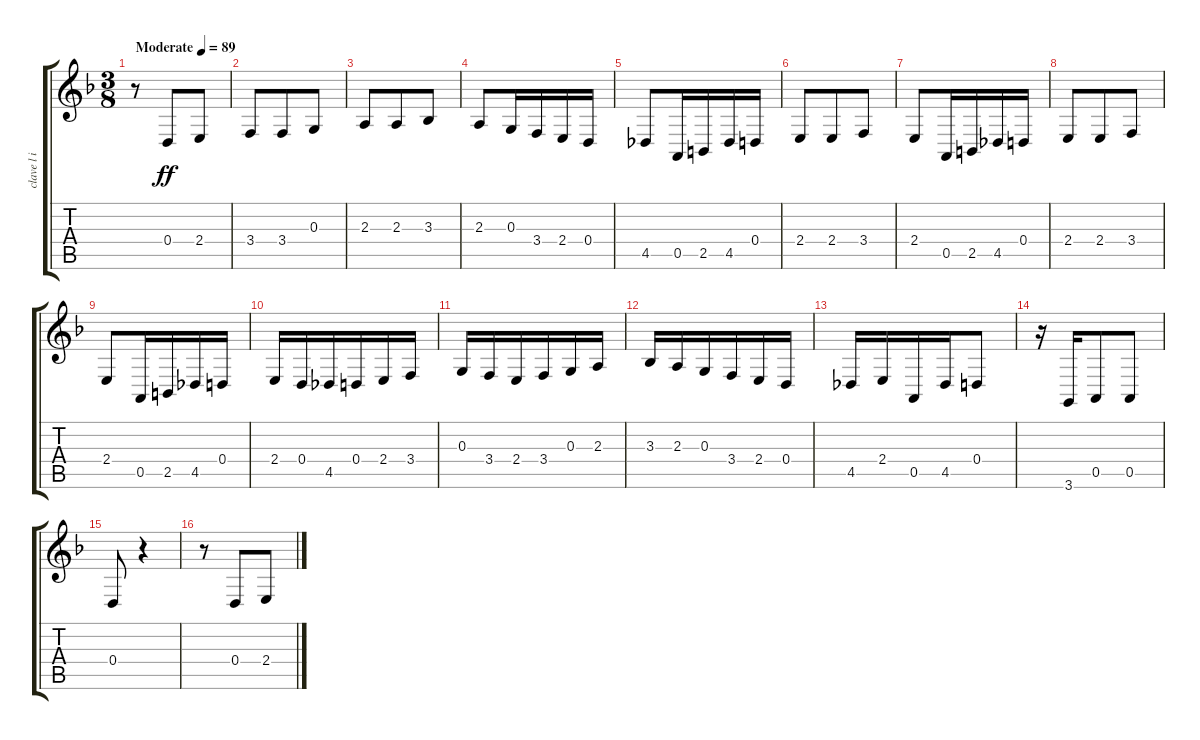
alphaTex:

\track ("clave l i" "clave l i") {instrument harpsichord}
\staff {score tabs}
\tuning (E4 B3 G3 D3 A2 E2) {hide}
\ts (3 8)
\tempo (89 "Moderate")
\clef g2
\ks dminor
r.8{dy ff instrument harpsichord} 0.4.8 2.4.8 |
3.4.8 3.4.8 0.3.8 |
2.3.8 2.3.8 3.3.8 |
2.3.8 0.3.16 3.4.16 2.4.16 0.4.16 |
4.5.8 0.5.16 2.5.16 4.5.16 0.4.16 |
2.4.8 2.4.8 3.4.8 |
2.4.8 0.5.16 2.5.16 4.5.16 0.4.16 |
2.4.8 2.4.8 3.4.8 |
2.4.8 0.5.16 2.5.16 4.5.16 0.4.16 |
2.4.16 0.4.16 4.5.16 0.4.16 2.4.16 3.4.16 |
0.3.16 3.4.16 2.4.16 3.4.16 0.3.16 2.3.16 |
3.3.16 2.3.16 0.3.16 3.4.16 2.4.16 0.4.16 |
4.5.16 2.4.16 0.5.16 4.5.16 0.4.8 |
r.16 3.6.16 0.5.8 0.5.8 |
0.4.8 r.4 |
r.8 0.4.8 2.4.8
